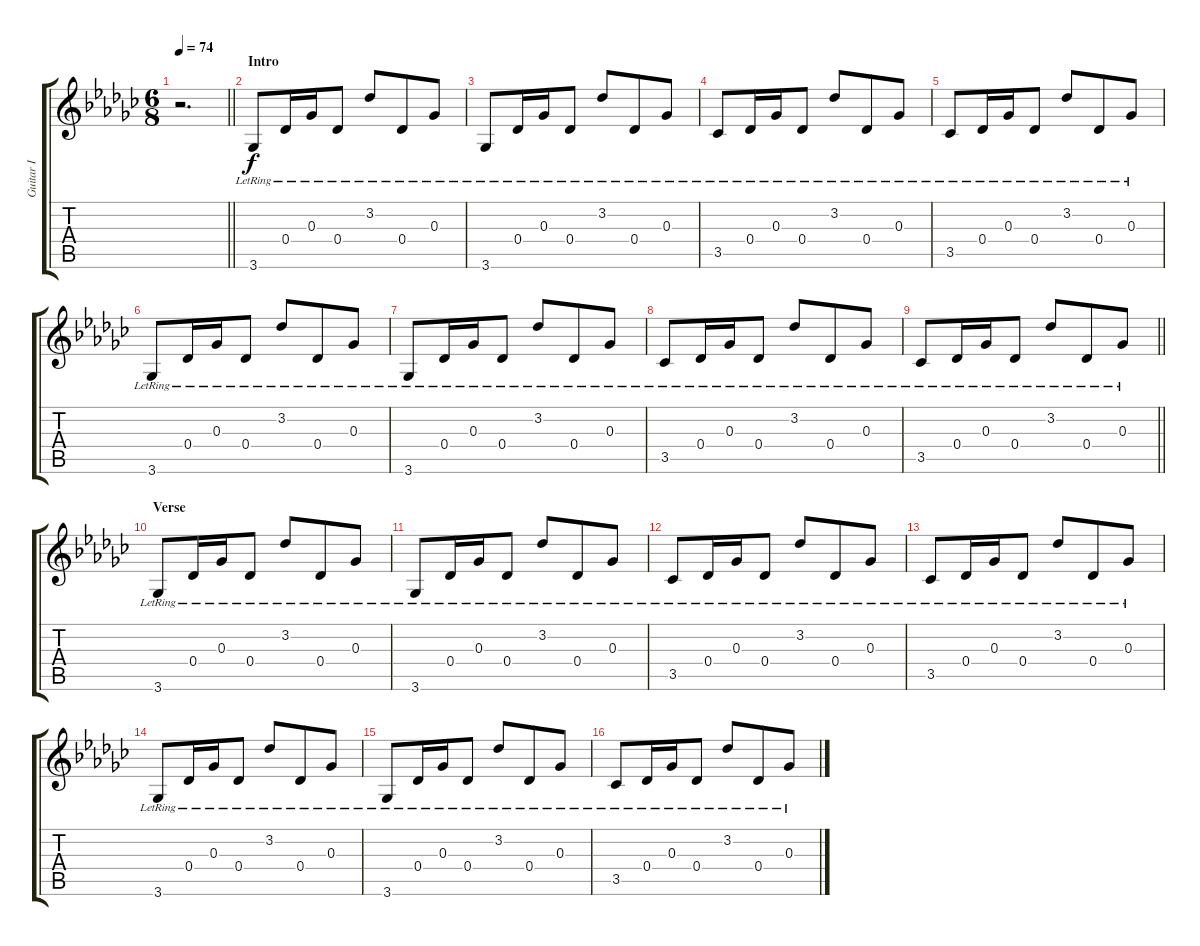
\track ("Guitar I" "Guitar I") {instrument acousticguitarsteel}
\staff {score tabs}
\tuning (Eb4 Bb3 Gb3 Db3 Ab2 Eb2) {hide}
\ts (6 8)
\tempo 74
\clef g2
\barLineRight lightlight
\ks gb
r.2{d dy f instrument acousticguitarsteel} |
\section ("" "Intro")
3.6{lr}.8 0.4{lr}.16 0.3{lr}.16 0.4{lr}.8 3.2{lr}.8 0.4{lr}.8 0.3{lr}.8 |
3.6{lr}.8 0.4{lr}.16 0.3{lr}.16 0.4{lr}.8 3.2{lr}.8 0.4{lr}.8 0.3{lr}.8 |
3.5{lr}.8 0.4{lr}.16 0.3{lr}.16 0.4{lr}.8 3.2{lr}.8 0.4{lr}.8 0.3{lr}.8 |
3.5{lr}.8 0.4{lr}.16 0.3{lr}.16 0.4{lr}.8 3.2{lr}.8 0.4{lr}.8 0.3{lr}.8 |
3.6{lr}.8 0.4{lr}.16 0.3{lr}.16 0.4{lr}.8 3.2{lr}.8 0.4{lr}.8 0.3{lr}.8 |
3.6{lr}.8 0.4{lr}.16 0.3{lr}.16 0.4{lr}.8 3.2{lr}.8 0.4{lr}.8 0.3{lr}.8 |
3.5{lr}.8 0.4{lr}.16 0.3{lr}.16 0.4{lr}.8 3.2{lr}.8 0.4{lr}.8 0.3{lr}.8 |
\barLineRight lightlight
3.5{lr}.8 0.4{lr}.16 0.3{lr}.16 0.4{lr}.8 3.2{lr}.8 0.4{lr}.8 0.3{lr}.8 |
\section ("" "Verse")
3.6{lr}.8 0.4{lr}.16 0.3{lr}.16 0.4{lr}.8 3.2{lr}.8 0.4{lr}.8 0.3{lr}.8 |
3.6{lr}.8 0.4{lr}.16 0.3{lr}.16 0.4{lr}.8 3.2{lr}.8 0.4{lr}.8 0.3{lr}.8 |
3.5{lr}.8 0.4{lr}.16 0.3{lr}.16 0.4{lr}.8 3.2{lr}.8 0.4{lr}.8 0.3{lr}.8 |
3.5{lr}.8 0.4{lr}.16 0.3{lr}.16 0.4{lr}.8 3.2{lr}.8 0.4{lr}.8 0.3{lr}.8 |
3.6{lr}.8 0.4{lr}.16 0.3{lr}.16 0.4{lr}.8 3.2{lr}.8 0.4{lr}.8 0.3{lr}.8 |
3.6{lr}.8 0.4{lr}.16 0.3{lr}.16 0.4{lr}.8 3.2{lr}.8 0.4{lr}.8 0.3{lr}.8 |
3.5{lr}.8 0.4{lr}.16 0.3{lr}.16 0.4{lr}.8 3.2{lr}.8 0.4{lr}.8 0.3{lr}.8
